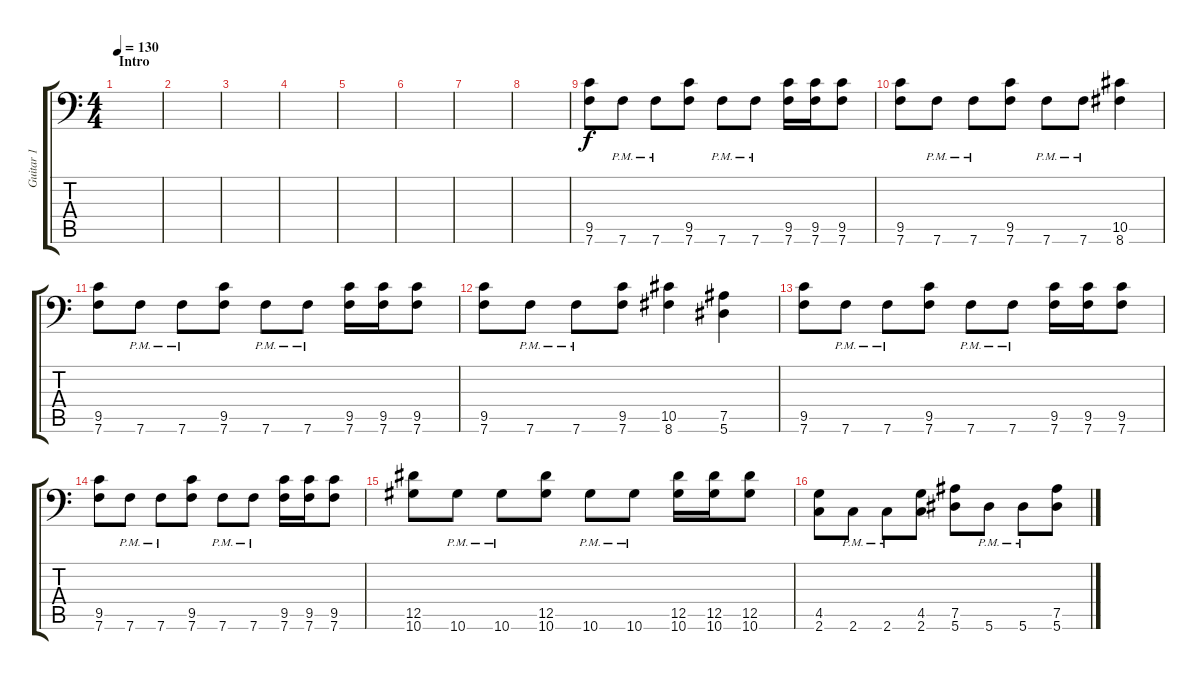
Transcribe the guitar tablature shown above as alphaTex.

\track ("Guitar 1" "Guitar 1") {instrument distortionguitar}
\staff {score tabs}
\tuning (Bb3 F3 Db3 Ab2 Eb2 Bb1) {hide}
\ts (4 4)
\section ("" "Intro")
\tempo 130
\clef f4
\ks c
|
|
|
|
|
|
|
|
(9.5 7.6).8 7.6{pm}.8 7.6{pm}.8 (9.5 7.6).8 7.6{pm}.8 7.6{pm}.8 (9.5 7.6).16 (9.5 7.6).16 (9.5 7.6).8 |
(9.5 7.6).8 7.6{pm}.8 7.6{pm}.8 (9.5 7.6).8 7.6{pm}.8 7.6{pm}.8 (10.5 8.6).4 |
(9.5 7.6).8 7.6{pm}.8 7.6{pm}.8 (9.5 7.6).8 7.6{pm}.8 7.6{pm}.8 (9.5 7.6).16 (9.5 7.6).16 (9.5 7.6).8 |
(9.5 7.6).8 7.6{pm}.8 7.6{pm}.8 (9.5 7.6).8 (10.5 8.6).4 (7.5 5.6).4 |
(9.5 7.6).8 7.6{pm}.8 7.6{pm}.8 (9.5 7.6).8 7.6{pm}.8 7.6{pm}.8 (9.5 7.6).16 (9.5 7.6).16 (9.5 7.6).8 |
(9.5 7.6).8 7.6{pm}.8 7.6{pm}.8 (9.5 7.6).8 7.6{pm}.8 7.6{pm}.8 (9.5 7.6).16 (9.5 7.6).16 (9.5 7.6).8 |
(12.5 10.6).8 10.6{pm}.8 10.6{pm}.8 (12.5 10.6).8 10.6{pm}.8 10.6{pm}.8 (12.5 10.6).16 (12.5 10.6).16 (12.5 10.6).8 |
(4.5 2.6).8 2.6{pm}.8 2.6{pm}.8 (4.5 2.6).8 (7.5 5.6).8 5.6{pm}.8 5.6{pm}.8 (7.5 5.6).8
